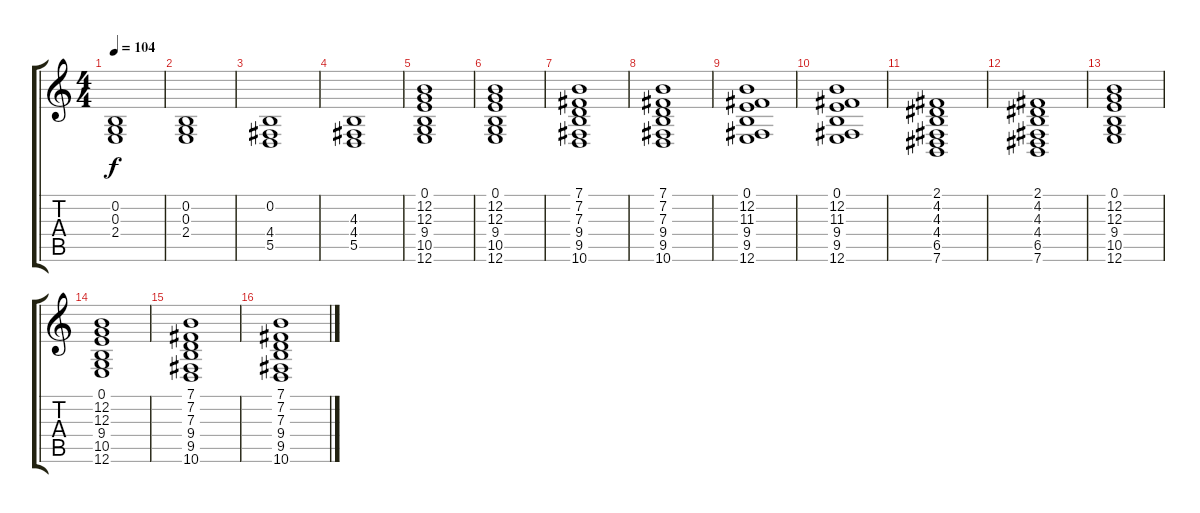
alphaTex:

\track "" {instrument stringensemble2}
\staff {score tabs}
\tuning (E4 B3 G3 D3 A2 E2) {hide}
\ts (4 4)
\tempo 104
\clef g2
\ks c
(0.2 0.3 2.4).1{dy f} |
(0.2 0.3 2.4).1 |
(0.2 4.4 5.5).1 |
(4.3 4.4 5.5).1 |
(0.1 12.2 12.3 9.4 10.5 12.6).1 |
(0.1 12.2 12.3 9.4 10.5 12.6).1 |
(7.1 7.2 7.3 9.4 9.5 10.6).1 |
(7.1 7.2 7.3 9.4 9.5 10.6).1 |
(0.1 12.2 11.3 9.4 9.5 12.6).1 |
(0.1 12.2 11.3 9.4 9.5 12.6).1 |
(2.1 4.2 4.3 4.4 6.5 7.6).1 |
(2.1 4.2 4.3 4.4 6.5 7.6).1 |
(0.1 12.2 12.3 9.4 10.5 12.6).1 |
(0.1 12.2 12.3 9.4 10.5 12.6).1 |
(7.1 7.2 7.3 9.4 9.5 10.6).1 |
(7.1 7.2 7.3 9.4 9.5 10.6).1
